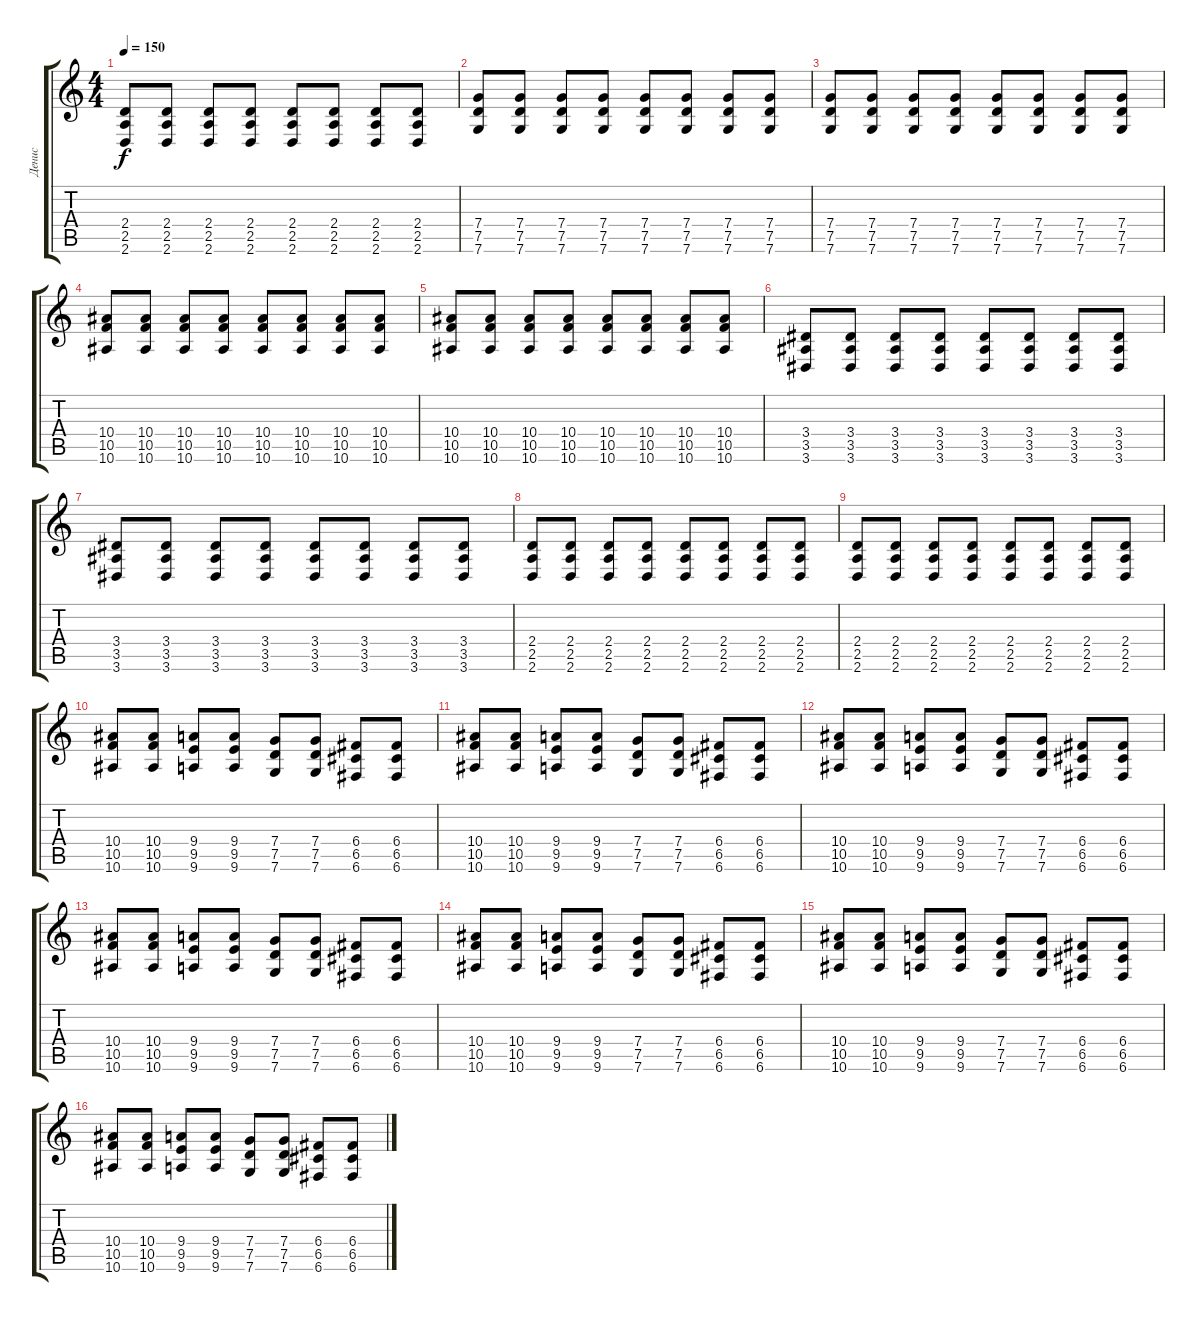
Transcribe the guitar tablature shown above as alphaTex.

\track ("Денис" "Денис") {instrument overdrivenguitar}
\staff {score tabs}
\tuning (D4 A3 F3 C3 G2 C2) {hide}
\ts (4 4)
\tempo 150
\clef g2
\ks c
(2.4 2.5 2.6).8{dy f} (2.4 2.5 2.6).8 (2.4 2.5 2.6).8 (2.4 2.5 2.6).8 (2.4 2.5 2.6).8 (2.4 2.5 2.6).8 (2.4 2.5 2.6).8 (2.4 2.5 2.6).8 |
(7.4 7.5 7.6).8 (7.4 7.5 7.6).8 (7.4 7.5 7.6).8 (7.4 7.5 7.6).8 (7.4 7.5 7.6).8 (7.4 7.5 7.6).8 (7.4 7.5 7.6).8 (7.4 7.5 7.6).8 |
(7.4 7.5 7.6).8 (7.4 7.5 7.6).8 (7.4 7.5 7.6).8 (7.4 7.5 7.6).8 (7.4 7.5 7.6).8 (7.4 7.5 7.6).8 (7.4 7.5 7.6).8 (7.4 7.5 7.6).8 |
(10.4 10.5 10.6).8 (10.4 10.5 10.6).8 (10.4 10.5 10.6).8 (10.4 10.5 10.6).8 (10.4 10.5 10.6).8 (10.4 10.5 10.6).8 (10.4 10.5 10.6).8 (10.4 10.5 10.6).8 |
(10.4 10.5 10.6).8 (10.4 10.5 10.6).8 (10.4 10.5 10.6).8 (10.4 10.5 10.6).8 (10.4 10.5 10.6).8 (10.4 10.5 10.6).8 (10.4 10.5 10.6).8 (10.4 10.5 10.6).8 |
(3.4 3.5 3.6).8 (3.4 3.5 3.6).8 (3.4 3.5 3.6).8 (3.4 3.5 3.6).8 (3.4 3.5 3.6).8 (3.4 3.5 3.6).8 (3.4 3.5 3.6).8 (3.4 3.5 3.6).8 |
(3.4 3.5 3.6).8 (3.4 3.5 3.6).8 (3.4 3.5 3.6).8 (3.4 3.5 3.6).8 (3.4 3.5 3.6).8 (3.4 3.5 3.6).8 (3.4 3.5 3.6).8 (3.4 3.5 3.6).8 |
(2.4 2.5 2.6).8 (2.4 2.5 2.6).8 (2.4 2.5 2.6).8 (2.4 2.5 2.6).8 (2.4 2.5 2.6).8 (2.4 2.5 2.6).8 (2.4 2.5 2.6).8 (2.4 2.5 2.6).8 |
(2.4 2.5 2.6).8 (2.4 2.5 2.6).8 (2.4 2.5 2.6).8 (2.4 2.5 2.6).8 (2.4 2.5 2.6).8 (2.4 2.5 2.6).8 (2.4 2.5 2.6).8 (2.4 2.5 2.6).8 |
(10.4 10.5 10.6).8 (10.4 10.5 10.6).8 (9.4 9.5 9.6).8 (9.4 9.5 9.6).8 (7.4 7.5 7.6).8 (7.4 7.5 7.6).8 (6.4 6.5 6.6).8 (6.4 6.5 6.6).8 |
(10.4 10.5 10.6).8 (10.4 10.5 10.6).8 (9.4 9.5 9.6).8 (9.4 9.5 9.6).8 (7.4 7.5 7.6).8 (7.4 7.5 7.6).8 (6.4 6.5 6.6).8 (6.4 6.5 6.6).8 |
(10.4 10.5 10.6).8 (10.4 10.5 10.6).8 (9.4 9.5 9.6).8 (9.4 9.5 9.6).8 (7.4 7.5 7.6).8 (7.4 7.5 7.6).8 (6.4 6.5 6.6).8 (6.4 6.5 6.6).8 |
(10.4 10.5 10.6).8 (10.4 10.5 10.6).8 (9.4 9.5 9.6).8 (9.4 9.5 9.6).8 (7.4 7.5 7.6).8 (7.4 7.5 7.6).8 (6.4 6.5 6.6).8 (6.4 6.5 6.6).8 |
(10.4 10.5 10.6).8 (10.4 10.5 10.6).8 (9.4 9.5 9.6).8 (9.4 9.5 9.6).8 (7.4 7.5 7.6).8 (7.4 7.5 7.6).8 (6.4 6.5 6.6).8 (6.4 6.5 6.6).8 |
(10.4 10.5 10.6).8 (10.4 10.5 10.6).8 (9.4 9.5 9.6).8 (9.4 9.5 9.6).8 (7.4 7.5 7.6).8 (7.4 7.5 7.6).8 (6.4 6.5 6.6).8 (6.4 6.5 6.6).8 |
(10.4 10.5 10.6).8 (10.4 10.5 10.6).8 (9.4 9.5 9.6).8 (9.4 9.5 9.6).8 (7.4 7.5 7.6).8 (7.4 7.5 7.6).8 (6.4 6.5 6.6).8 (6.4 6.5 6.6).8
